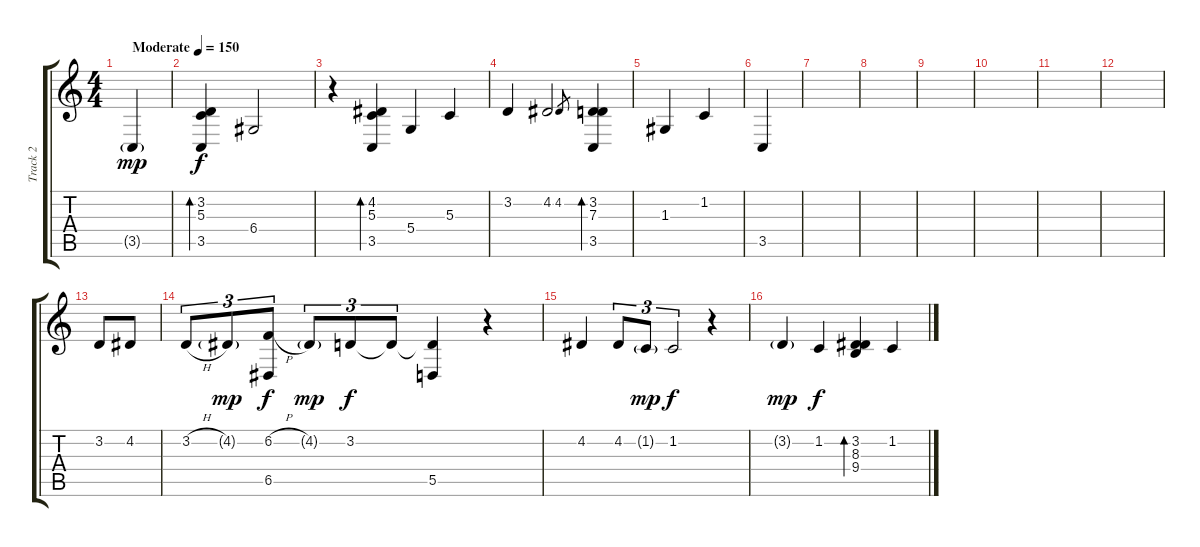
\track ("Track 2" "Track 2") {instrument orchestralharp}
\staff {score tabs}
\tuning (E4 B3 G3 D3 A2 E2) {hide}
\ts (4 4)
\tempo (150 "Moderate")
\clef g2
\ks c
3.5{g}.4{dy mp instrument orchestralharp} |
(3.2 5.3 3.5).4{bd 240 dy f} 6.4.2 |
r.4 (4.2 5.3 3.5).4{bd 120} 5.4.4 5.3.4 |
3.2.4 4.2.2 4.2.8{gr} (3.2 7.3 3.5).4{bd 480} |
1.3.4 1.2.4 |
3.5.4 |
|
|
|
|
|
|
3.2.8 4.2.8 |
3.2{h}.8{tu (3 2)} 4.2{g}.8{tu (3 2) dy mp} (6.2{h} 6.5).8{tu (3 2) dy f} 4.2{g}.8{tu (3 2) dy mp} 3.2.8{tu (3 2) dy f} 3.2{t}.8{tu (3 2)} (3.2{t} 5.5).4 r.4 |
4.2.4 4.2.8{tu (3 2)} 1.2{g}.8{tu (3 2) dy mp} 1.2.2{tu (3 2) dy f} r.4 |
3.2{g}.4{dy mp} 1.2.4{dy f} (3.2 8.3 9.4).4{bd 240} 1.2.4
